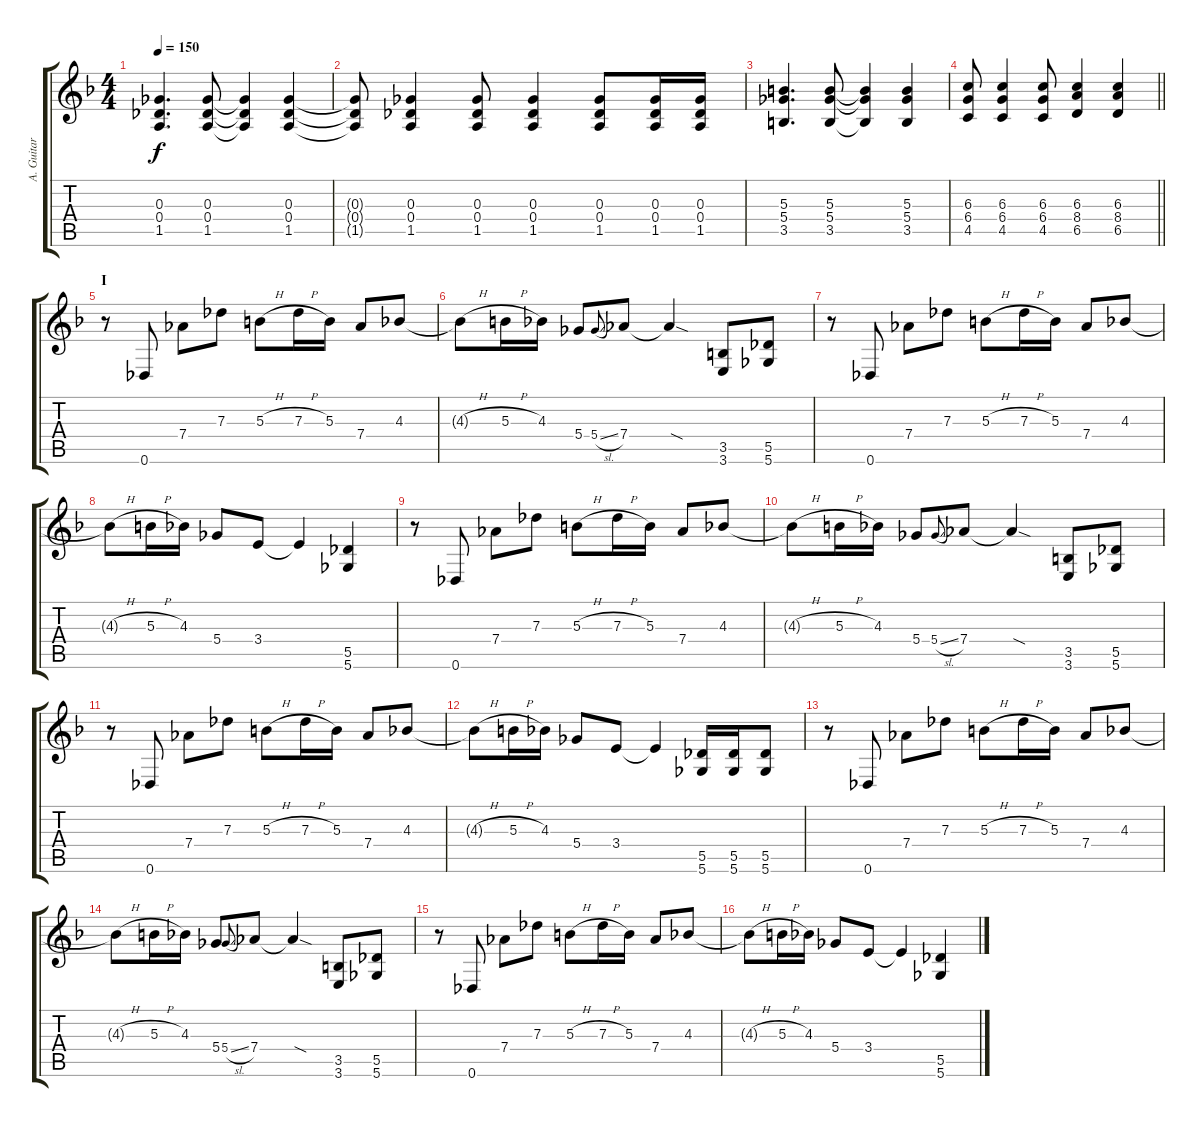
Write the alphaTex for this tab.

\track ("A. Guitar" "A. Guitar") {instrument acousticguitarsteel}
\staff {score tabs}
\tuning (Eb4 Bb3 Gb3 Db3 Ab2 Db2) {hide}
\ts (4 4)
\tempo 150
\clef g2
\ks f
(0.3 0.4 1.5).4{d dy f} (0.3 0.4 1.5).8 (0.3{t} 0.4{t} 1.5{t}).4 (0.3 0.4 1.5).4 |
(0.3{t} 0.4{t} 1.5{t}).8 (0.3 0.4 1.5).4 (0.3 0.4 1.5).8 (0.3 0.4 1.5).4 (0.3 0.4 1.5).8 (0.3 0.4 1.5).16 (0.3 0.4 1.5).16 |
(5.3 5.4 3.5).4{d} (5.3 5.4 3.5).8 (5.3{t} 5.4{t} 3.5{t}).4 (5.3 5.4 3.5).4 |
\barLineRight lightlight
(6.3 6.4 4.5).8 (6.3 6.4 4.5).4 (6.3 6.4 4.5).8 (6.3 8.4 6.5).4 (6.3 8.4 6.5).4 |
\section ("" "I")
r.8 0.6.8 7.4.8 7.3.8 5.3{h}.8 7.3{h}.16 5.3.16 7.4.8 4.3.8 |
4.3{h t}.8 5.3{h}.16 4.3.16 5.4.8 5.4{sl}.8{gr onbeat} 7.4.8 7.4{sod t}.4 (3.5 3.6).8 (5.5 5.6).8 |
r.8 0.6.8 7.4.8 7.3.8 5.3{h}.8 7.3{h}.16 5.3.16 7.4.8 4.3.8 |
4.3{h t}.8 5.3{h}.16 4.3.16 5.4.8 3.4.8 3.4{t}.4 (5.5 5.6).4 |
r.8 0.6.8 7.4.8 7.3.8 5.3{h}.8 7.3{h}.16 5.3.16 7.4.8 4.3.8 |
4.3{h t}.8 5.3{h}.16 4.3.16 5.4.8 5.4{sl}.8{gr onbeat} 7.4.8 7.4{sod t}.4 (3.5 3.6).8 (5.5 5.6).8 |
r.8 0.6.8 7.4.8 7.3.8 5.3{h}.8 7.3{h}.16 5.3.16 7.4.8 4.3.8 |
4.3{h t}.8 5.3{h}.16 4.3.16 5.4.8 3.4.8 3.4{t}.4 (5.5 5.6).16 (5.5 5.6).16 (5.5 5.6).8 |
r.8 0.6.8 7.4.8 7.3.8 5.3{h}.8 7.3{h}.16 5.3.16 7.4.8 4.3.8 |
4.3{h t}.8 5.3{h}.16 4.3.16 5.4.8 5.4{sl}.8{gr onbeat} 7.4.8 7.4{sod t}.4 (3.5 3.6).8 (5.5 5.6).8 |
r.8 0.6.8 7.4.8 7.3.8 5.3{h}.8 7.3{h}.16 5.3.16 7.4.8 4.3.8 |
4.3{h t}.8 5.3{h}.16 4.3.16 5.4.8 3.4.8 3.4{t}.4 (5.5 5.6).4
